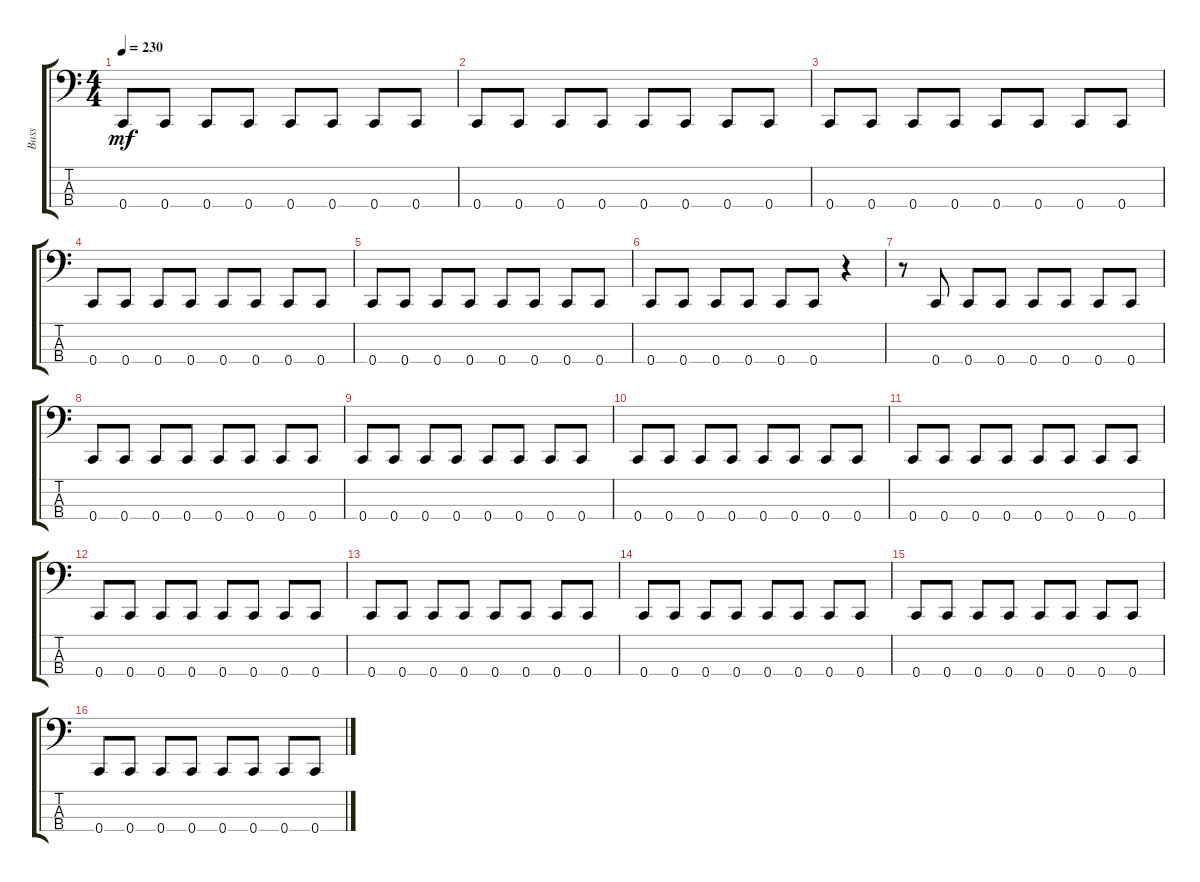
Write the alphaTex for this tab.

\track ("Bass" "Bass") {instrument electricbasspick}
\staff {score tabs}
\tuning (F2 C2 G1 C1) {hide}
\ts (4 4)
\tempo 230
\clef f4
\ks c
0.4.8{dy mf} 0.4.8 0.4.8 0.4.8 0.4.8 0.4.8 0.4.8 0.4.8 |
0.4.8 0.4.8 0.4.8 0.4.8 0.4.8 0.4.8 0.4.8 0.4.8 |
0.4.8 0.4.8 0.4.8 0.4.8 0.4.8 0.4.8 0.4.8 0.4.8 |
0.4.8 0.4.8 0.4.8 0.4.8 0.4.8 0.4.8 0.4.8 0.4.8 |
0.4.8 0.4.8 0.4.8 0.4.8 0.4.8 0.4.8 0.4.8 0.4.8 |
0.4.8 0.4.8 0.4.8 0.4.8 0.4.8 0.4.8 r.4 |
r.8 0.4.8 0.4.8 0.4.8 0.4.8 0.4.8 0.4.8 0.4.8 |
0.4.8 0.4.8 0.4.8 0.4.8 0.4.8 0.4.8 0.4.8 0.4.8 |
0.4.8 0.4.8 0.4.8 0.4.8 0.4.8 0.4.8 0.4.8 0.4.8 |
0.4.8 0.4.8 0.4.8 0.4.8 0.4.8 0.4.8 0.4.8 0.4.8 |
0.4.8 0.4.8 0.4.8 0.4.8 0.4.8 0.4.8 0.4.8 0.4.8 |
0.4.8 0.4.8 0.4.8 0.4.8 0.4.8 0.4.8 0.4.8 0.4.8 |
0.4.8 0.4.8 0.4.8 0.4.8 0.4.8 0.4.8 0.4.8 0.4.8 |
0.4.8 0.4.8 0.4.8 0.4.8 0.4.8 0.4.8 0.4.8 0.4.8 |
0.4.8 0.4.8 0.4.8 0.4.8 0.4.8 0.4.8 0.4.8 0.4.8 |
0.4.8 0.4.8 0.4.8 0.4.8 0.4.8 0.4.8 0.4.8 0.4.8
